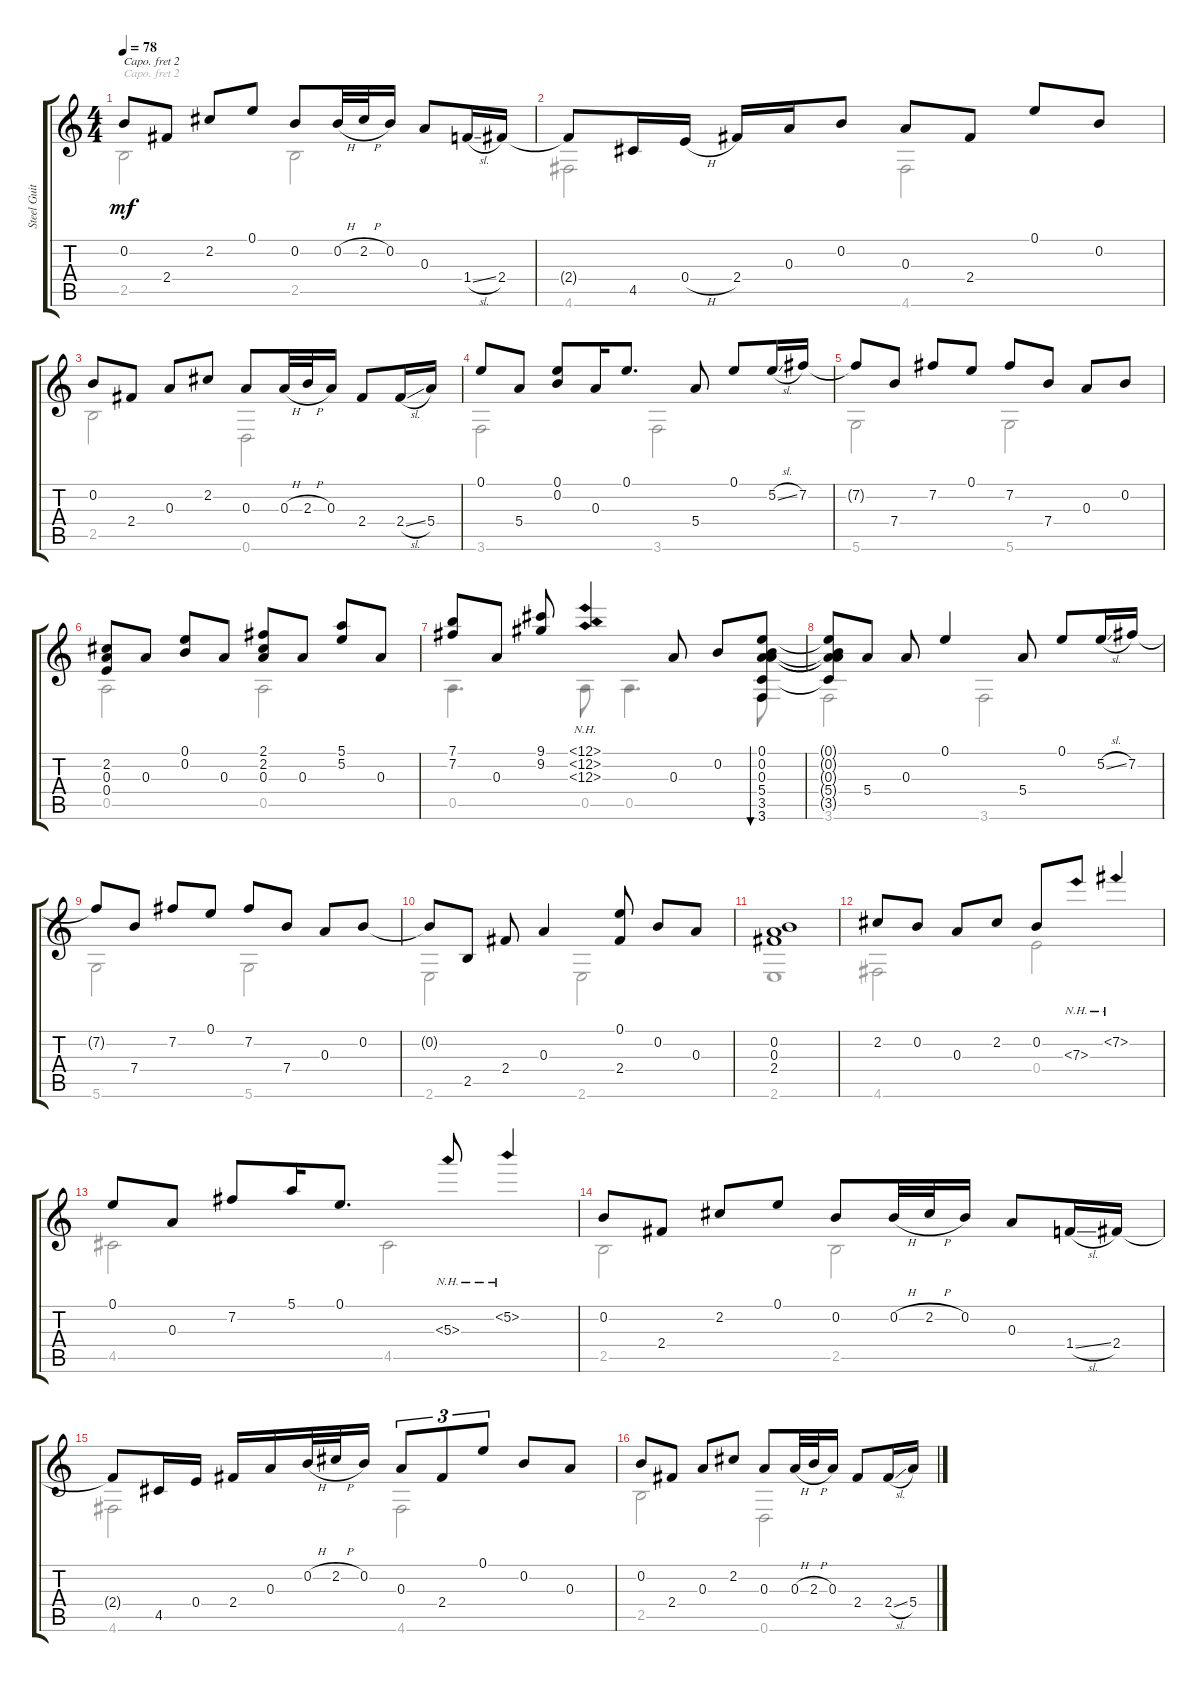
\track ("Steel Guitar" "Steel Guit") {instrument acousticguitarsteel}
\staff {score tabs}
\capo 2
\tuning (D4 A3 G3 D3 G2 C2) {hide}
\voice
\ts (4 4)
\tempo 78
\clef g2
\ks c
0.2.8{dy mf} 2.4.8 2.2.8 0.1.8 0.2.8 0.2{h}.32 2.2{h}.32 0.2.16 0.3.8 1.4{sl}.16 2.4.16 |
2.4{t}.8 4.5.16 0.4{h}.16 2.4.16 0.3.16 0.2.8 0.3.8 2.4.8 0.1.8 0.2.8 |
0.2.8 2.4.8 0.3.8 2.2.8 0.3.8 0.3{h}.32 2.3{h}.32 0.3.16 2.4.8 2.4{sl}.16 5.4.16 |
0.1.8 5.4.8 (0.1 0.2).8 0.3.16 0.1.8{d} 5.4.8 0.1.8 5.2{sl}.16 7.2.16 |
7.2{t}.8 7.4.8 7.2.8 0.1.8 7.2.8 7.4.8 0.3.8 0.2.8 |
(2.2 0.3 0.4).8 0.3.8 (0.1 0.2).8 0.3.8 (2.1 2.2 0.3).8 0.3.8 (5.1 5.2).8 0.3.8 |
(7.1 7.2).8 0.3.8 (9.1 9.2).8 (12.1{nh} 12.2{nh} 12.3{nh}).4 0.3.8 0.2.8 (0.1 0.2 0.3 5.4 3.5 3.6).8{bu 60} |
(0.1{t} 0.2{t} 0.3{t} 5.4{t} 3.5{t}).8 5.4.8 0.3.8 0.1.4 5.4.8 0.1.8 5.2{sl}.16 7.2.16 |
7.2{t}.8 7.4.8 7.2.8 0.1.8 7.2.8 7.4.8 0.3.8 0.2.8 |
0.2{t}.8 2.5.8 2.4.8 0.3.4 (0.1 2.4).8 0.2.8 0.3.8 |
(0.2 0.3 2.4).1 |
2.2.8 0.2.8 0.3.8 2.2.8 0.2.8 7.3{nh}.8 7.2{nh}.4 |
0.1.8 0.3.8 7.2.8 5.1.16 0.1.8{d} 5.3{nh}.8 5.2{nh}.4 |
0.2.8 2.4.8 2.2.8 0.1.8 0.2.8 0.2{h}.32 2.2{h}.32 0.2.16 0.3.8 1.4{sl}.16 2.4.16 |
2.4{t}.8 4.5.16 0.4.16 2.4.16 0.3.16 0.2{h}.32 2.2{h}.32 0.2.16 0.3.8{tu (3 2)} 2.4.8{tu (3 2)} 0.1.8{tu (3 2)} 0.2.8 0.3.8 |
0.2.8 2.4.8 0.3.8 2.2.8 0.3.8 0.3{h}.32 2.3{h}.32 0.3.16 2.4.8 2.4{sl}.16 5.4.16
\voice
\clef g2
\ottava regular
\simile none
\ks c
2.5.2{dy mf} 2.5.2 |
4.6.2 4.6.2 |
2.5.2 0.6.2 |
3.6.2 3.6.2 |
5.6.2 5.6.2 |
0.5.2 0.5.2 |
0.5.4{d} 0.5.8 0.5.4{d} 3.6.8 |
3.6.2 3.6.2 |
5.6.2 5.6.2 |
2.6.2 2.6.2 |
2.6.1 |
4.6.2 0.4.2 |
4.5.2 4.5.2 |
2.5.2 2.5.2 |
4.6.2 4.6.2 |
2.5.2 0.6.2
